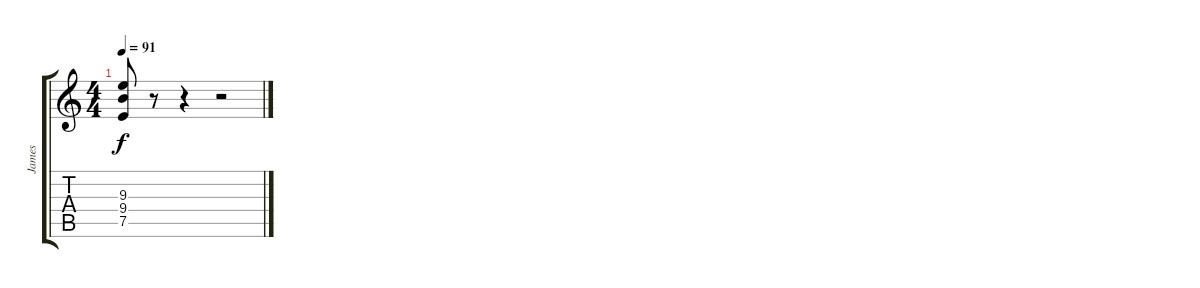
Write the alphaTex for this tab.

\track ("James" "James") {instrument overdrivenguitar}
\staff {score tabs}
\tuning (E4 B3 G3 D3 A2 E2) {hide}
\ts (4 4)
\tempo 91
\clef g2
\ks c
(9.3 9.4 7.5).8{dy f} r.8 r.4 r.2
